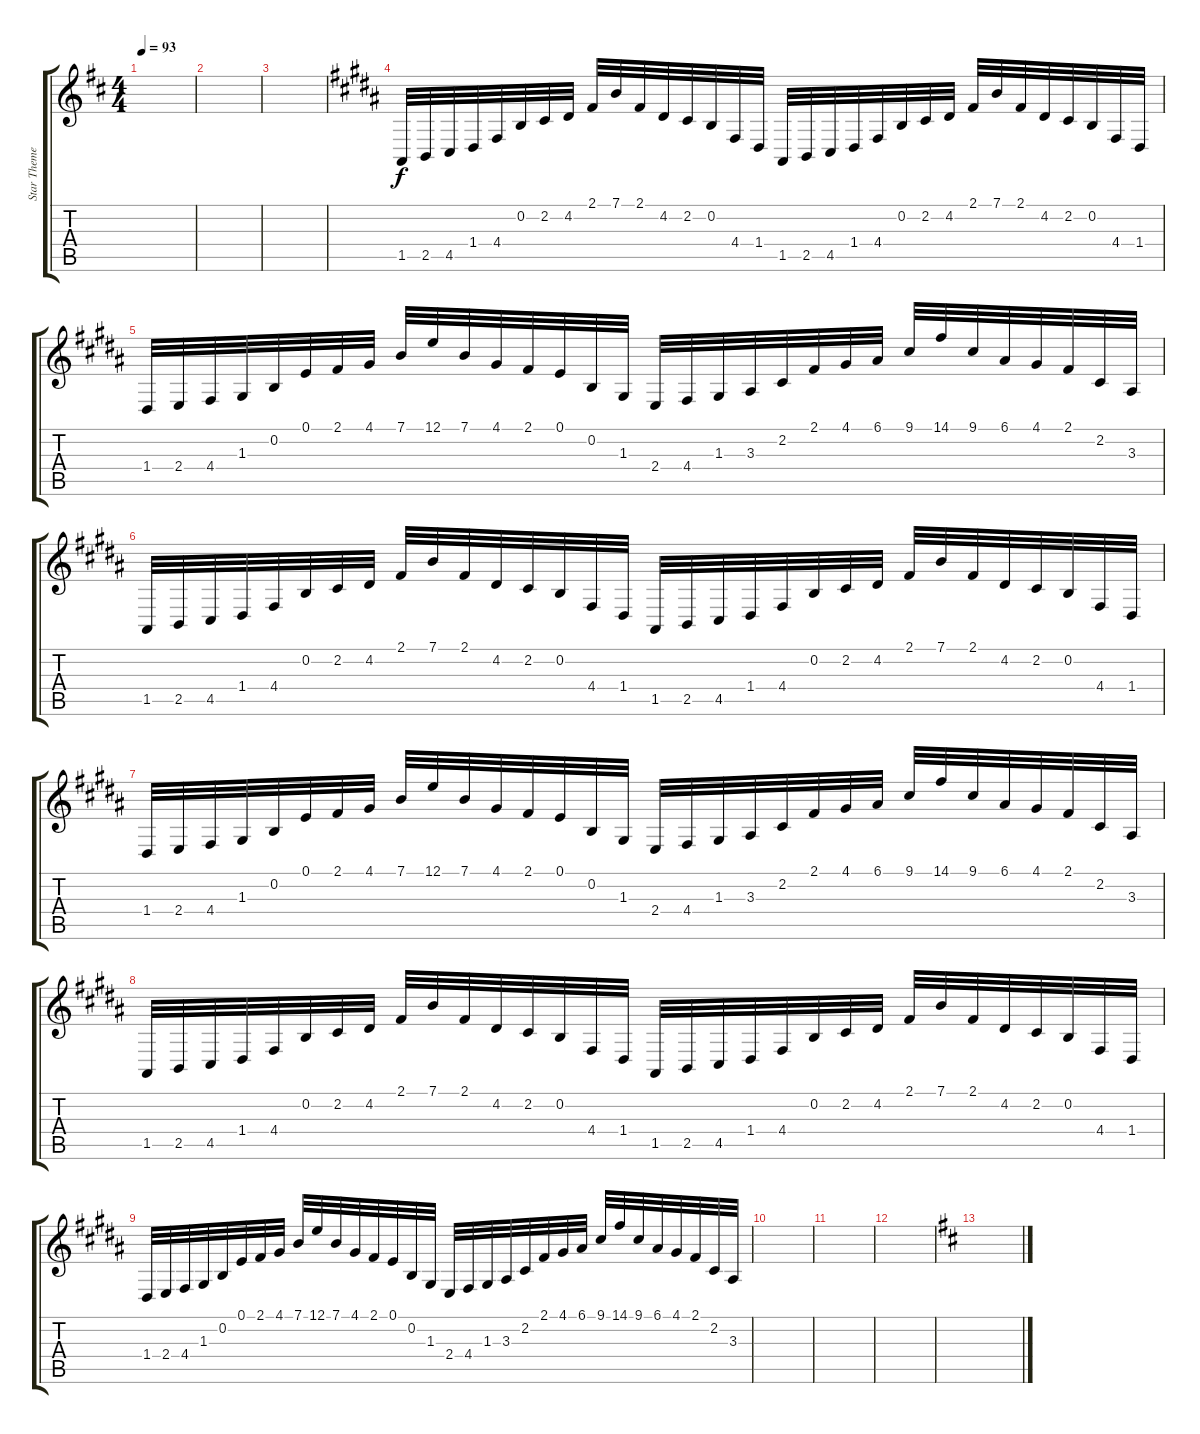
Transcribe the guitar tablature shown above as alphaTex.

\track ("Star Theme" "Star Theme") {instrument fx7echoes}
\staff {score tabs}
\tuning (E4 B3 G3 D3 A2 E2) {hide}
\ts (4 4)
\tempo 93
\clef g2
\ks d
|
|
|
\ks b
1.5.32 2.5.32 4.5.32 1.4.32 4.4.32 0.2.32 2.2.32 4.2.32 2.1.32 7.1.32 2.1.32 4.2.32 2.2.32 0.2.32 4.4.32 1.4.32 1.5.32 2.5.32 4.5.32 1.4.32 4.4.32 0.2.32 2.2.32 4.2.32 2.1.32 7.1.32 2.1.32 4.2.32 2.2.32 0.2.32 4.4.32 1.4.32 |
1.4.32 2.4.32 4.4.32 1.3.32 0.2.32 0.1.32 2.1.32 4.1.32 7.1.32 12.1.32 7.1.32 4.1.32 2.1.32 0.1.32 0.2.32 1.3.32 2.4.32 4.4.32 1.3.32 3.3.32 2.2.32 2.1.32 4.1.32 6.1.32 9.1.32 14.1.32 9.1.32 6.1.32 4.1.32 2.1.32 2.2.32 3.3.32 |
1.5.32 2.5.32 4.5.32 1.4.32 4.4.32 0.2.32 2.2.32 4.2.32 2.1.32 7.1.32 2.1.32 4.2.32 2.2.32 0.2.32 4.4.32 1.4.32 1.5.32 2.5.32 4.5.32 1.4.32 4.4.32 0.2.32 2.2.32 4.2.32 2.1.32 7.1.32 2.1.32 4.2.32 2.2.32 0.2.32 4.4.32 1.4.32 |
1.4.32 2.4.32 4.4.32 1.3.32 0.2.32 0.1.32 2.1.32 4.1.32 7.1.32 12.1.32 7.1.32 4.1.32 2.1.32 0.1.32 0.2.32 1.3.32 2.4.32 4.4.32 1.3.32 3.3.32 2.2.32 2.1.32 4.1.32 6.1.32 9.1.32 14.1.32 9.1.32 6.1.32 4.1.32 2.1.32 2.2.32 3.3.32 |
1.5.32 2.5.32 4.5.32 1.4.32 4.4.32 0.2.32 2.2.32 4.2.32 2.1.32 7.1.32 2.1.32 4.2.32 2.2.32 0.2.32 4.4.32 1.4.32 1.5.32 2.5.32 4.5.32 1.4.32 4.4.32 0.2.32 2.2.32 4.2.32 2.1.32 7.1.32 2.1.32 4.2.32 2.2.32 0.2.32 4.4.32 1.4.32 |
1.4.32 2.4.32 4.4.32 1.3.32 0.2.32 0.1.32 2.1.32 4.1.32 7.1.32 12.1.32 7.1.32 4.1.32 2.1.32 0.1.32 0.2.32 1.3.32 2.4.32 4.4.32 1.3.32 3.3.32 2.2.32 2.1.32 4.1.32 6.1.32 9.1.32 14.1.32 9.1.32 6.1.32 4.1.32 2.1.32 2.2.32 3.3.32 |
|
|
|
\ks d
